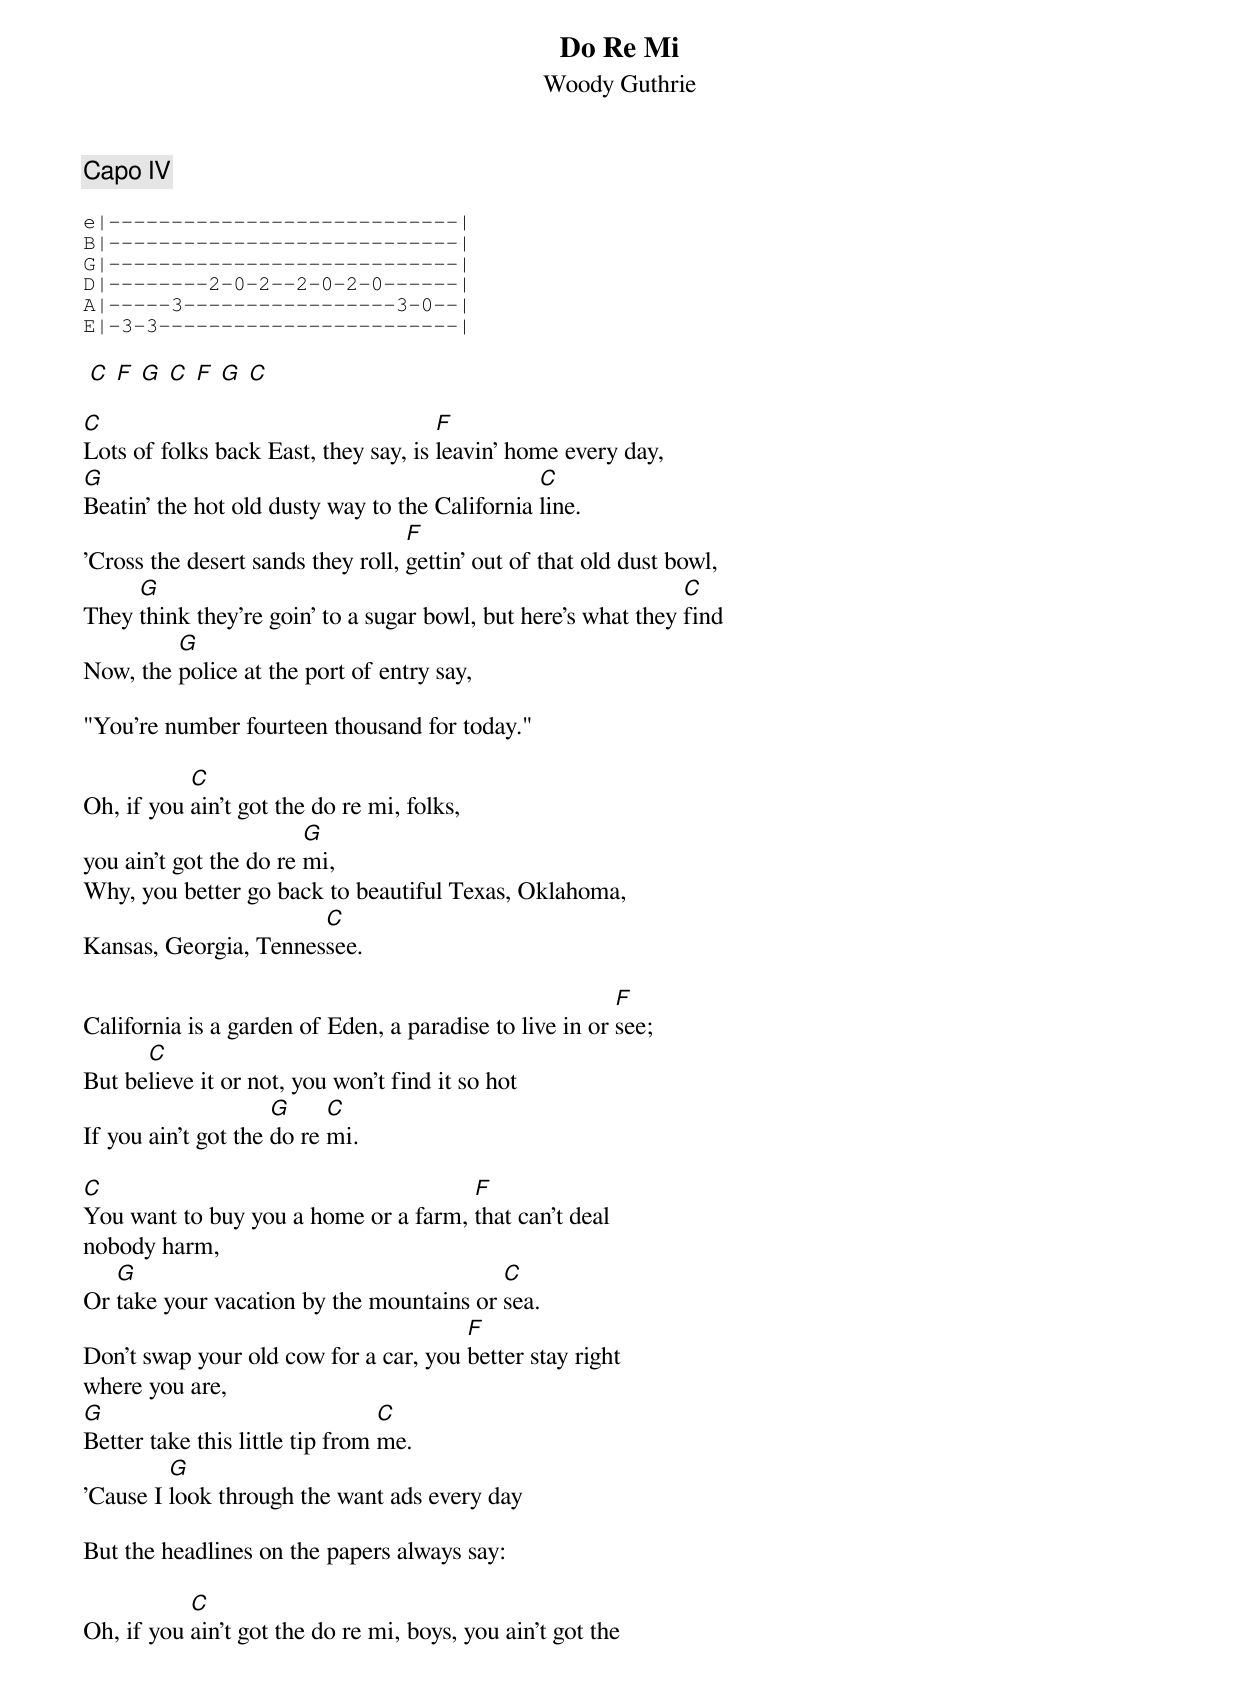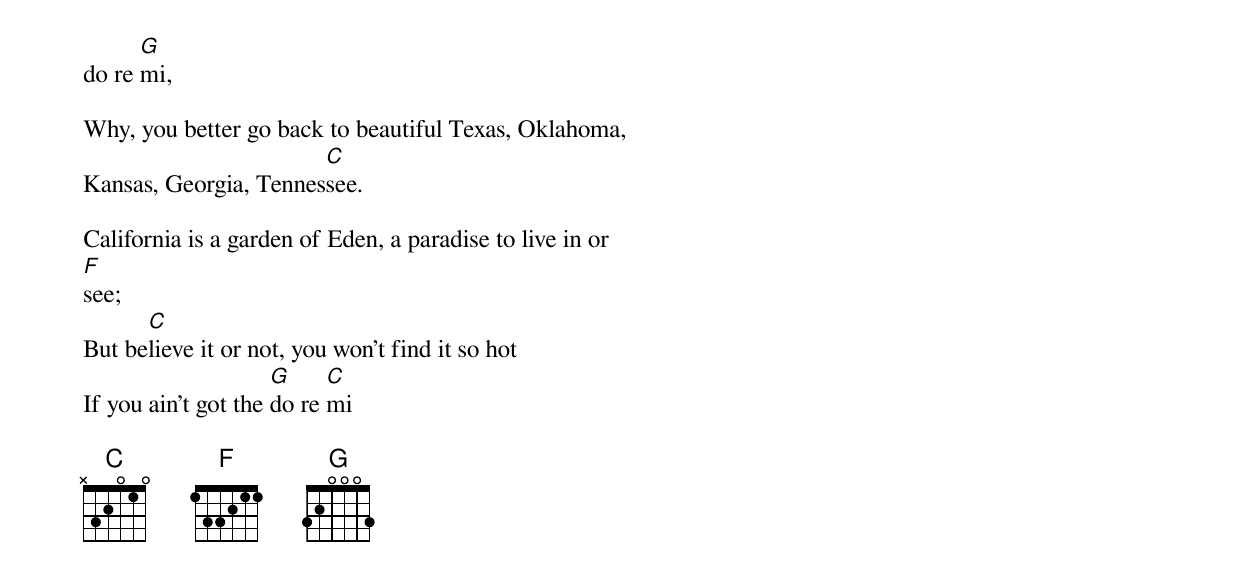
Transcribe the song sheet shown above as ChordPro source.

{title: Do Re Mi}
{subtitle: Woody Guthrie}

{c:Capo IV}

{sot}
e|----------------------------|
B|----------------------------|
G|----------------------------|
D|--------2-0-2--2-0-2-0------|
A|-----3-----------------3-0--|
E|-3-3------------------------|
{eot}

 [C] [F] [G] [C] [F] [G] [C]

[C]Lots of folks back East, they say, is [F]leavin' home every day,
[G]Beatin' the hot old dusty way to the California [C]line.
'Cross the desert sands they roll, [F]gettin' out of that old dust bowl,
They [G]think they're goin' to a sugar bowl, but here's what they [C]find
Now, the [G]police at the port of entry say,

"You're number fourteen thousand for today."

Oh, if you [C]ain't got the do re mi, folks,
you ain't got the do re [G]mi,
Why, you better go back to beautiful Texas, Oklahoma,
Kansas, Georgia, Tennes[C]see.

California is a garden of Eden, a paradise to live in or [F]see;
But be[C]lieve it or not, you won't find it so hot
If you ain't got the [G]do re [C]mi.

[C]You want to buy you a home or a farm, [F]that can't deal
nobody harm,
Or [G]take your vacation by the mountains or [C]sea.
Don't swap your old cow for a car, you [F]better stay right
where you are,
[G]Better take this little tip from [C]me.
'Cause I [G]look through the want ads every day

But the headlines on the papers always say:

Oh, if you [C]ain't got the do re mi, boys, you ain't got the
do re [G]mi,

Why, you better go back to beautiful Texas, Oklahoma,
Kansas, Georgia, Tennes[C]see.

California is a garden of Eden, a paradise to live in or
[F]see;
But be[C]lieve it or not, you won't find it so hot
If you ain't got the [G]do re [C]mi

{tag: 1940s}
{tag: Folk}
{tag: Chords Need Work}
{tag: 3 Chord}
